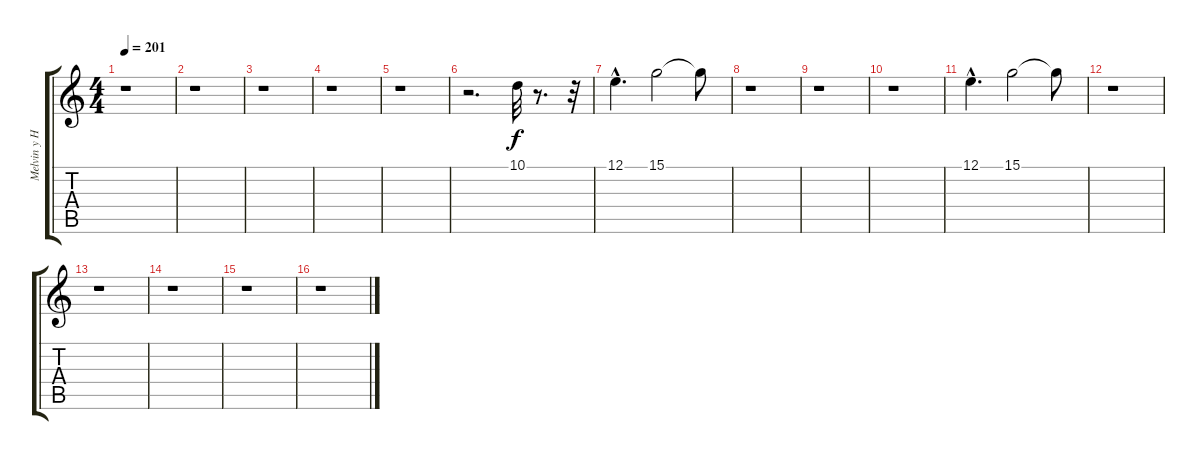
\track ("Melvin y Hefe coros" "Melvin y H") {instrument violin}
\staff {score tabs}
\tuning (E4 B3 G3 D3 A2 E2) {hide}
\ts (4 4)
\tempo 201
\clef g2
\ks c
r.1{dy f} |
r.1 |
r.1 |
r.1 |
r.1 |
r.2{d} 10.1.32 r.8{d} r.32 |
12.1{hac}.4{d} 15.1.2 15.1{t}.8 |
r.1 |
r.1 |
r.1 |
12.1{hac}.4{d} 15.1.2 15.1{t}.8 |
r.1 |
r.1 |
r.1 |
r.1 |
r.1
